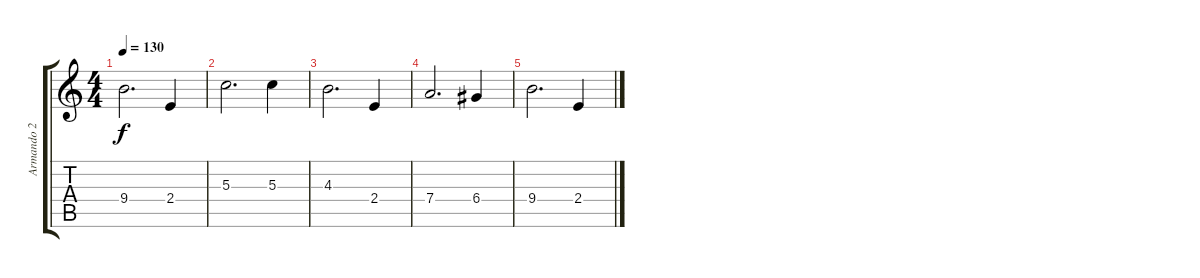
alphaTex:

\track ("Armando 2" "Armando 2") {instrument distortionguitar}
\staff {score tabs}
\tuning (E4 B3 G3 D3 A2 E2) {hide}
\ts (4 4)
\tempo 130
\clef g2
\ks c
9.4.2{d dy f} 2.4.4 |
5.3.2{d} 5.3.4 |
4.3.2{d} 2.4.4 |
7.4.2{d} 6.4.4 |
9.4.2{d} 2.4.4
